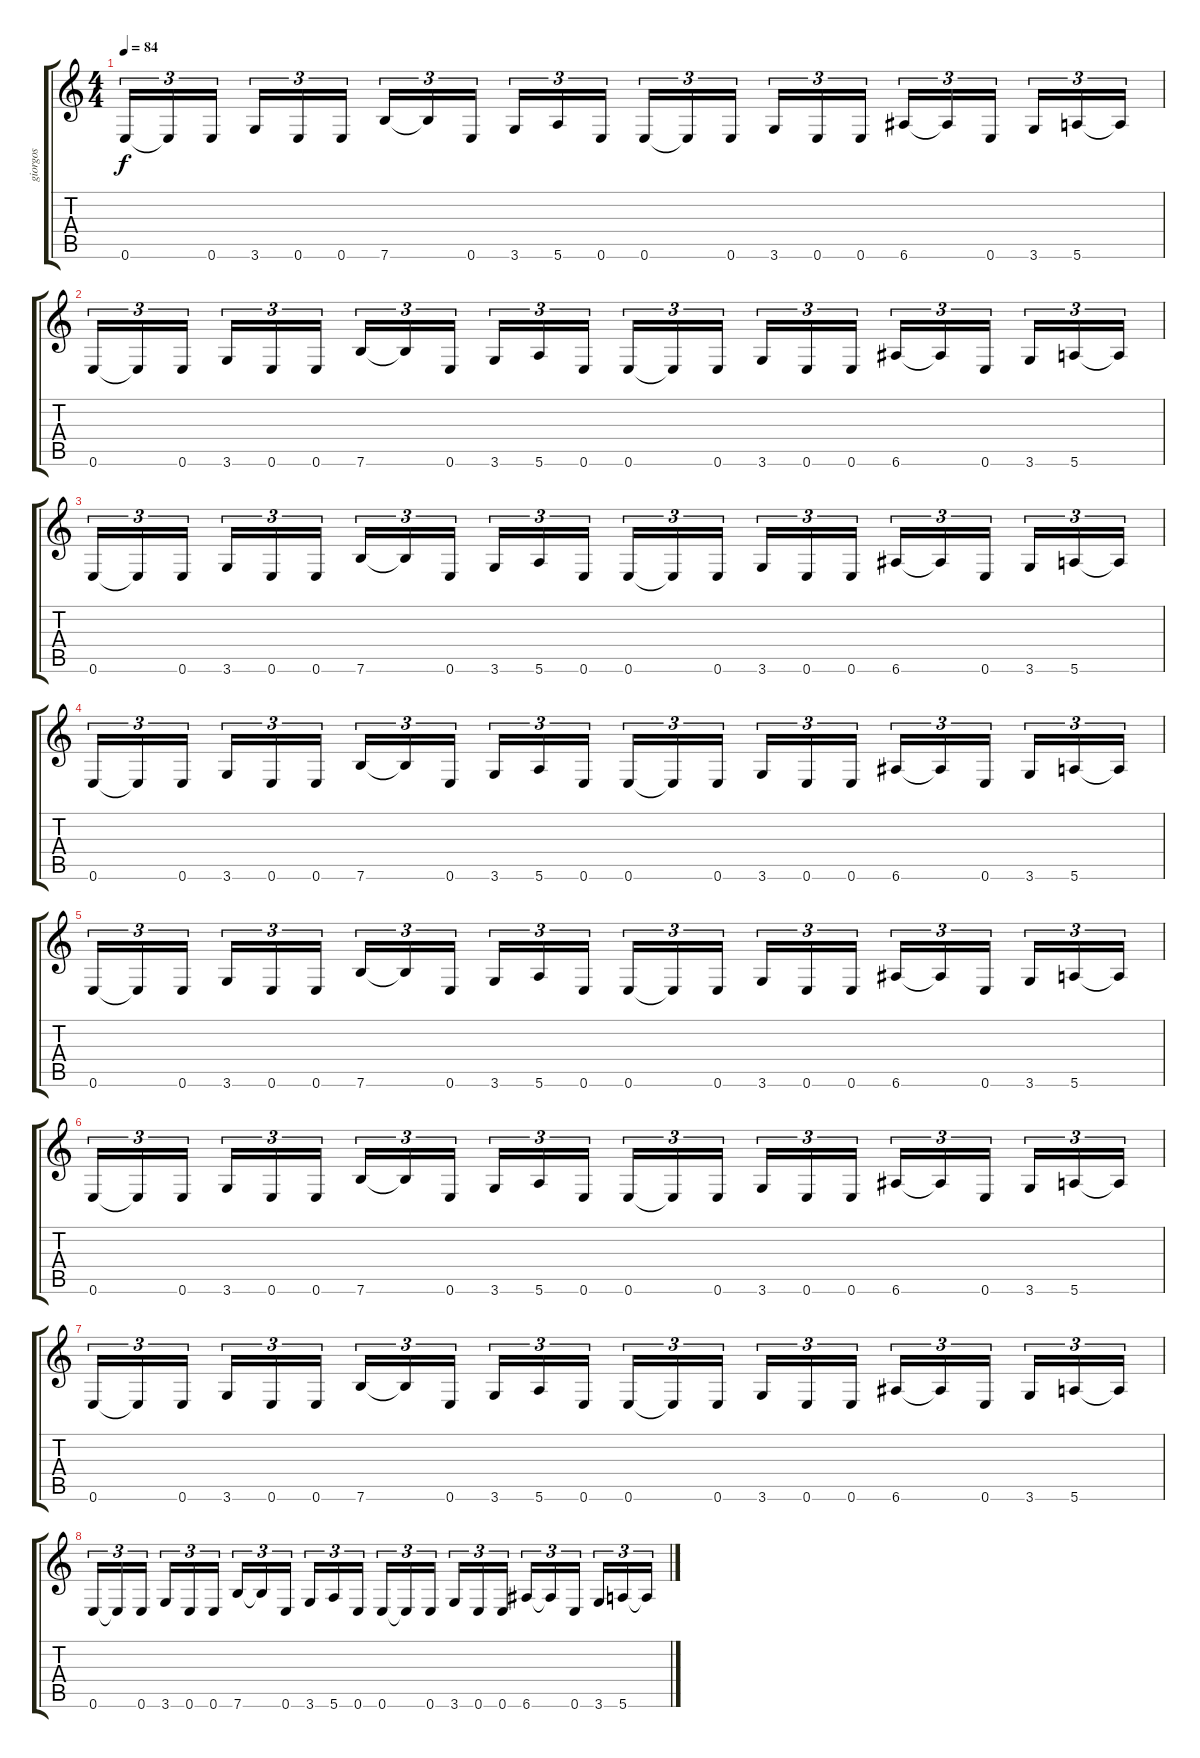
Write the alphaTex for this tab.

\track ("giorgos" "giorgos") {instrument overdrivenguitar}
\staff {score tabs}
\tuning (E4 B3 G3 D3 A2 E2) {hide}
\ts (4 4)
\tempo 84
\clef g2
\ks c
0.6.16{tu (3 2) dy f} 0.6{t}.16{tu (3 2)} 0.6.16{tu (3 2)} 3.6.16{tu (3 2)} 0.6.16{tu (3 2)} 0.6.16{tu (3 2)} 7.6.16{tu (3 2)} 7.6{t}.16{tu (3 2)} 0.6.16{tu (3 2)} 3.6.16{tu (3 2)} 5.6.16{tu (3 2)} 0.6.16{tu (3 2)} 0.6.16{tu (3 2)} 0.6{t}.16{tu (3 2)} 0.6.16{tu (3 2)} 3.6.16{tu (3 2)} 0.6.16{tu (3 2)} 0.6.16{tu (3 2)} 6.6.16{tu (3 2)} 6.6{t}.16{tu (3 2)} 0.6.16{tu (3 2)} 3.6.16{tu (3 2)} 5.6.16{tu (3 2)} 5.6{t}.16{tu (3 2)} |
0.6.16{tu (3 2)} 0.6{t}.16{tu (3 2)} 0.6.16{tu (3 2)} 3.6.16{tu (3 2)} 0.6.16{tu (3 2)} 0.6.16{tu (3 2)} 7.6.16{tu (3 2)} 7.6{t}.16{tu (3 2)} 0.6.16{tu (3 2)} 3.6.16{tu (3 2)} 5.6.16{tu (3 2)} 0.6.16{tu (3 2)} 0.6.16{tu (3 2)} 0.6{t}.16{tu (3 2)} 0.6.16{tu (3 2)} 3.6.16{tu (3 2)} 0.6.16{tu (3 2)} 0.6.16{tu (3 2)} 6.6.16{tu (3 2)} 6.6{t}.16{tu (3 2)} 0.6.16{tu (3 2)} 3.6.16{tu (3 2)} 5.6.16{tu (3 2)} 5.6{t}.16{tu (3 2)} |
0.6.16{tu (3 2)} 0.6{t}.16{tu (3 2)} 0.6.16{tu (3 2)} 3.6.16{tu (3 2)} 0.6.16{tu (3 2)} 0.6.16{tu (3 2)} 7.6.16{tu (3 2)} 7.6{t}.16{tu (3 2)} 0.6.16{tu (3 2)} 3.6.16{tu (3 2)} 5.6.16{tu (3 2)} 0.6.16{tu (3 2)} 0.6.16{tu (3 2)} 0.6{t}.16{tu (3 2)} 0.6.16{tu (3 2)} 3.6.16{tu (3 2)} 0.6.16{tu (3 2)} 0.6.16{tu (3 2)} 6.6.16{tu (3 2)} 6.6{t}.16{tu (3 2)} 0.6.16{tu (3 2)} 3.6.16{tu (3 2)} 5.6.16{tu (3 2)} 5.6{t}.16{tu (3 2)} |
0.6.16{tu (3 2)} 0.6{t}.16{tu (3 2)} 0.6.16{tu (3 2)} 3.6.16{tu (3 2)} 0.6.16{tu (3 2)} 0.6.16{tu (3 2)} 7.6.16{tu (3 2)} 7.6{t}.16{tu (3 2)} 0.6.16{tu (3 2)} 3.6.16{tu (3 2)} 5.6.16{tu (3 2)} 0.6.16{tu (3 2)} 0.6.16{tu (3 2)} 0.6{t}.16{tu (3 2)} 0.6.16{tu (3 2)} 3.6.16{tu (3 2)} 0.6.16{tu (3 2)} 0.6.16{tu (3 2)} 6.6.16{tu (3 2)} 6.6{t}.16{tu (3 2)} 0.6.16{tu (3 2)} 3.6.16{tu (3 2)} 5.6.16{tu (3 2)} 5.6{t}.16{tu (3 2)} |
0.6.16{tu (3 2)} 0.6{t}.16{tu (3 2)} 0.6.16{tu (3 2)} 3.6.16{tu (3 2)} 0.6.16{tu (3 2)} 0.6.16{tu (3 2)} 7.6.16{tu (3 2)} 7.6{t}.16{tu (3 2)} 0.6.16{tu (3 2)} 3.6.16{tu (3 2)} 5.6.16{tu (3 2)} 0.6.16{tu (3 2)} 0.6.16{tu (3 2)} 0.6{t}.16{tu (3 2)} 0.6.16{tu (3 2)} 3.6.16{tu (3 2)} 0.6.16{tu (3 2)} 0.6.16{tu (3 2)} 6.6.16{tu (3 2)} 6.6{t}.16{tu (3 2)} 0.6.16{tu (3 2)} 3.6.16{tu (3 2)} 5.6.16{tu (3 2)} 5.6{t}.16{tu (3 2)} |
0.6.16{tu (3 2)} 0.6{t}.16{tu (3 2)} 0.6.16{tu (3 2)} 3.6.16{tu (3 2)} 0.6.16{tu (3 2)} 0.6.16{tu (3 2)} 7.6.16{tu (3 2)} 7.6{t}.16{tu (3 2)} 0.6.16{tu (3 2)} 3.6.16{tu (3 2)} 5.6.16{tu (3 2)} 0.6.16{tu (3 2)} 0.6.16{tu (3 2)} 0.6{t}.16{tu (3 2)} 0.6.16{tu (3 2)} 3.6.16{tu (3 2)} 0.6.16{tu (3 2)} 0.6.16{tu (3 2)} 6.6.16{tu (3 2)} 6.6{t}.16{tu (3 2)} 0.6.16{tu (3 2)} 3.6.16{tu (3 2)} 5.6.16{tu (3 2)} 5.6{t}.16{tu (3 2)} |
0.6.16{tu (3 2)} 0.6{t}.16{tu (3 2)} 0.6.16{tu (3 2)} 3.6.16{tu (3 2)} 0.6.16{tu (3 2)} 0.6.16{tu (3 2)} 7.6.16{tu (3 2)} 7.6{t}.16{tu (3 2)} 0.6.16{tu (3 2)} 3.6.16{tu (3 2)} 5.6.16{tu (3 2)} 0.6.16{tu (3 2)} 0.6.16{tu (3 2)} 0.6{t}.16{tu (3 2)} 0.6.16{tu (3 2)} 3.6.16{tu (3 2)} 0.6.16{tu (3 2)} 0.6.16{tu (3 2)} 6.6.16{tu (3 2)} 6.6{t}.16{tu (3 2)} 0.6.16{tu (3 2)} 3.6.16{tu (3 2)} 5.6.16{tu (3 2)} 5.6{t}.16{tu (3 2)} |
0.6.16{tu (3 2)} 0.6{t}.16{tu (3 2)} 0.6.16{tu (3 2)} 3.6.16{tu (3 2)} 0.6.16{tu (3 2)} 0.6.16{tu (3 2)} 7.6.16{tu (3 2)} 7.6{t}.16{tu (3 2)} 0.6.16{tu (3 2)} 3.6.16{tu (3 2)} 5.6.16{tu (3 2)} 0.6.16{tu (3 2)} 0.6.16{tu (3 2)} 0.6{t}.16{tu (3 2)} 0.6.16{tu (3 2)} 3.6.16{tu (3 2)} 0.6.16{tu (3 2)} 0.6.16{tu (3 2)} 6.6.16{tu (3 2)} 6.6{t}.16{tu (3 2)} 0.6.16{tu (3 2)} 3.6.16{tu (3 2)} 5.6.16{tu (3 2)} 5.6{t}.16{tu (3 2)}
